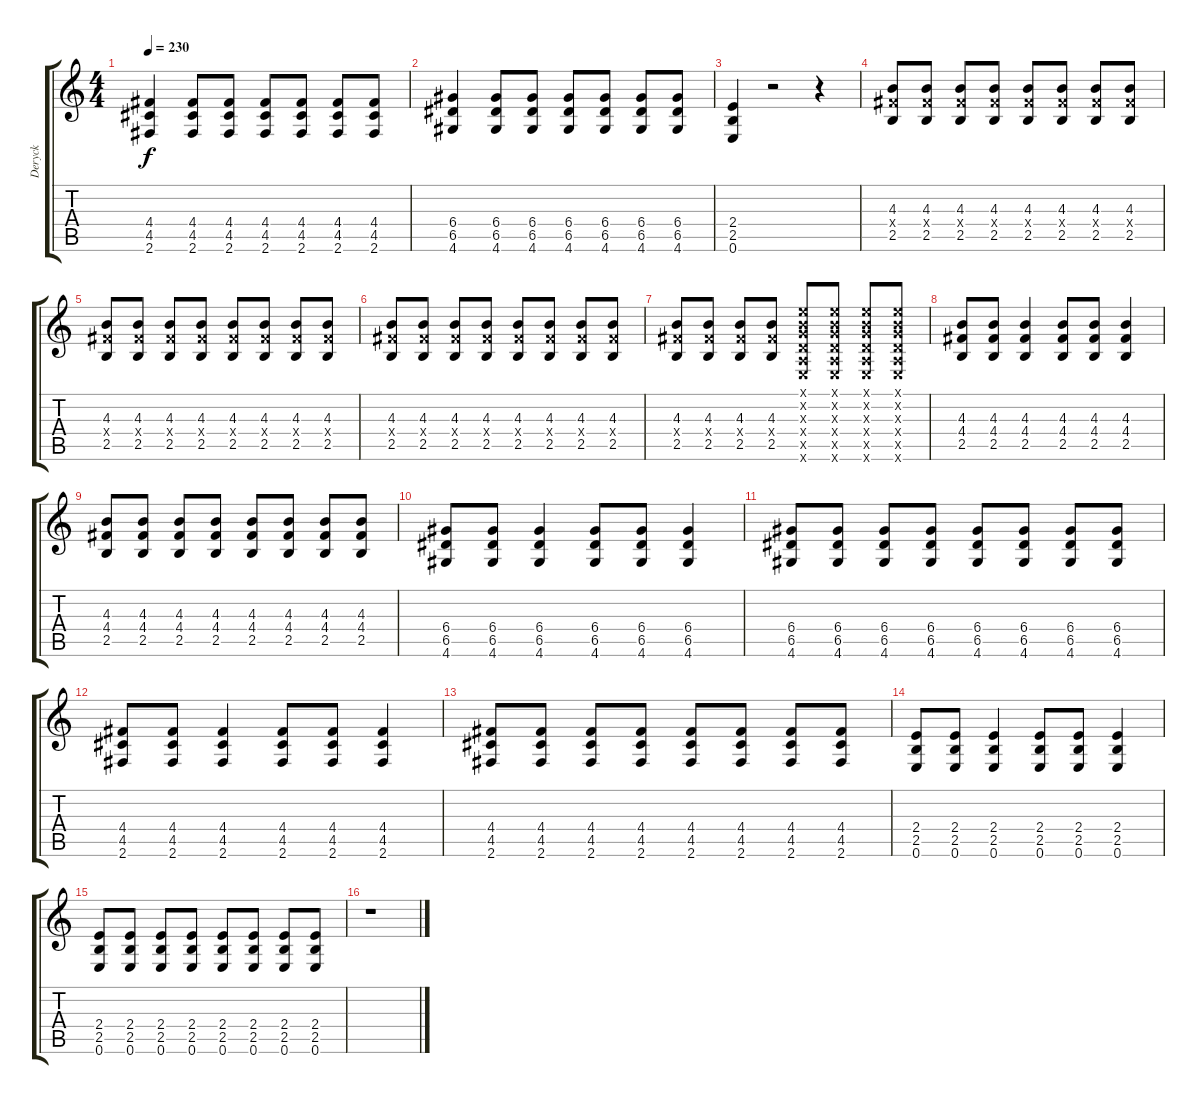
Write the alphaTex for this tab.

\track ("Deryck" "Deryck") {instrument electricguitarclean}
\staff {score tabs}
\tuning (E4 B3 G3 D3 A2 E2) {hide}
\ts (4 4)
\tempo 230
\clef g2
\ks c
(4.4 4.5 2.6).4{dy f} (4.4 4.5 2.6).8 (4.4 4.5 2.6).8 (4.4 4.5 2.6).8 (4.4 4.5 2.6).8 (4.4 4.5 2.6).8 (4.4 4.5 2.6).8 |
(6.4 6.5 4.6).4 (6.4 6.5 4.6).8 (6.4 6.5 4.6).8 (6.4 6.5 4.6).8 (6.4 6.5 4.6).8 (6.4 6.5 4.6).8 (6.4 6.5 4.6).8 |
(2.4 2.5 0.6).4 r.2 r.4 |
(4.3 4.4{x} 2.5).8 (4.3 4.4{x} 2.5).8 (4.3 4.4{x} 2.5).8 (4.3 4.4{x} 2.5).8 (4.3 4.4{x} 2.5).8 (4.3 4.4{x} 2.5).8 (4.3 4.4{x} 2.5).8 (4.3 4.4{x} 2.5).8 |
(4.3 4.4{x} 2.5).8 (4.3 4.4{x} 2.5).8 (4.3 4.4{x} 2.5).8 (4.3 4.4{x} 2.5).8 (4.3 4.4{x} 2.5).8 (4.3 4.4{x} 2.5).8 (4.3 4.4{x} 2.5).8 (4.3 4.4{x} 2.5).8 |
(4.3 4.4{x} 2.5).8 (4.3 4.4{x} 2.5).8 (4.3 4.4{x} 2.5).8 (4.3 4.4{x} 2.5).8 (4.3 4.4{x} 2.5).8 (4.3 4.4{x} 2.5).8 (4.3 4.4{x} 2.5).8 (4.3 4.4{x} 2.5).8 |
(4.3 4.4{x} 2.5).8 (4.3 4.4{x} 2.5).8 (4.3 4.4{x} 2.5).8 (4.3 4.4{x} 2.5).8 (0.1{x} 0.2{x} 0.3{x} 0.4{x} 0.5{x} 0.6{x}).8 (0.1{x} 0.2{x} 0.3{x} 0.4{x} 0.5{x} 0.6{x}).8 (0.1{x} 0.2{x} 0.3{x} 0.4{x} 0.5{x} 0.6{x}).8 (0.1{x} 0.2{x} 0.3{x} 0.4{x} 0.5{x} 0.6{x}).8 |
(4.3 4.4 2.5).8 (4.3 4.4 2.5).8 (4.3 4.4 2.5).4 (4.3 4.4 2.5).8 (4.3 4.4 2.5).8 (4.3 4.4 2.5).4 |
(4.3 4.4 2.5).8 (4.3 4.4 2.5).8 (4.3 4.4 2.5).8 (4.3 4.4 2.5).8 (4.3 4.4 2.5).8 (4.3 4.4 2.5).8 (4.3 4.4 2.5).8 (4.3 4.4 2.5).8 |
(6.4 6.5 4.6).8 (6.4 6.5 4.6).8 (6.4 6.5 4.6).4 (6.4 6.5 4.6).8 (6.4 6.5 4.6).8 (6.4 6.5 4.6).4 |
(6.4 6.5 4.6).8 (6.4 6.5 4.6).8 (6.4 6.5 4.6).8 (6.4 6.5 4.6).8 (6.4 6.5 4.6).8 (6.4 6.5 4.6).8 (6.4 6.5 4.6).8 (6.4 6.5 4.6).8 |
(4.4 4.5 2.6).8 (4.4 4.5 2.6).8 (4.4 4.5 2.6).4 (4.4 4.5 2.6).8 (4.4 4.5 2.6).8 (4.4 4.5 2.6).4 |
(4.4 4.5 2.6).8 (4.4 4.5 2.6).8 (4.4 4.5 2.6).8 (4.4 4.5 2.6).8 (4.4 4.5 2.6).8 (4.4 4.5 2.6).8 (4.4 4.5 2.6).8 (4.4 4.5 2.6).8 |
(2.4 2.5 0.6).8 (2.4 2.5 0.6).8 (2.4 2.5 0.6).4 (2.4 2.5 0.6).8 (2.4 2.5 0.6).8 (2.4 2.5 0.6).4 |
(2.4 2.5 0.6).8 (2.4 2.5 0.6).8 (2.4 2.5 0.6).8 (2.4 2.5 0.6).8 (2.4 2.5 0.6).8 (2.4 2.5 0.6).8 (2.4 2.5 0.6).8 (2.4 2.5 0.6).8 |
r.1
